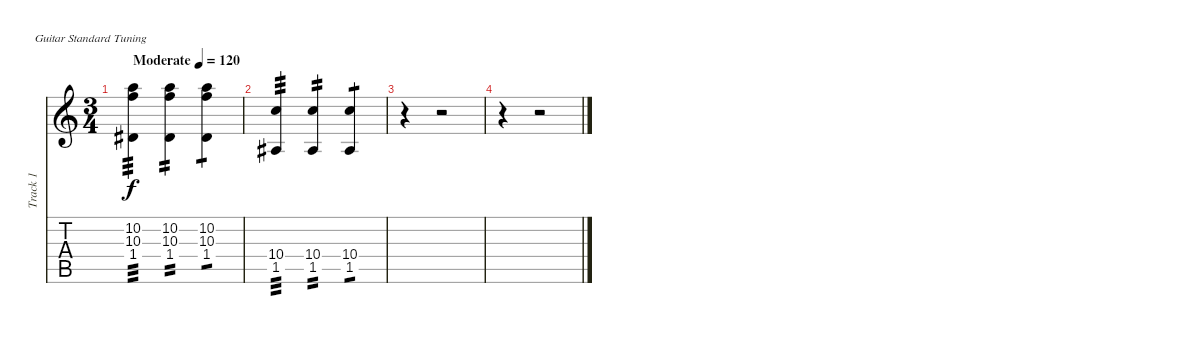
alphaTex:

\defaultSystemsLayout 4
\bracketExtendMode nobrackets
\otherSystemsTrackNameOrientation horizontal
\track ("Track 1" "Track 1") {instrument acousticguitarsteel}
\staff {score tabs}
\tuning (E4 B3 G3 D3 A2 E2)
\ts (3 4)
\beaming (8 2 2 2 2)
\tempo (120 "Moderate")
\clef g2
\ks c
(10.2 10.3 1.4{acc #}).4{tp 3 dy f instrument acousticguitarsteel beam Down} (10.2 10.3 1.4{acc #}).4{tp 2 beam Down} (10.2 10.3 1.4{acc #}).4{tp 1 beam Down} |
(10.4 1.5{acc #}).4{tp 3 beam Up} (10.4 1.5{acc #}).4{tp 2 beam Up} (10.4 1.5{acc #}).4{tp 1 beam Up} |
r.4{beam Down} r.2{beam Down} |
r.4{beam Down} r.2{beam Down}
